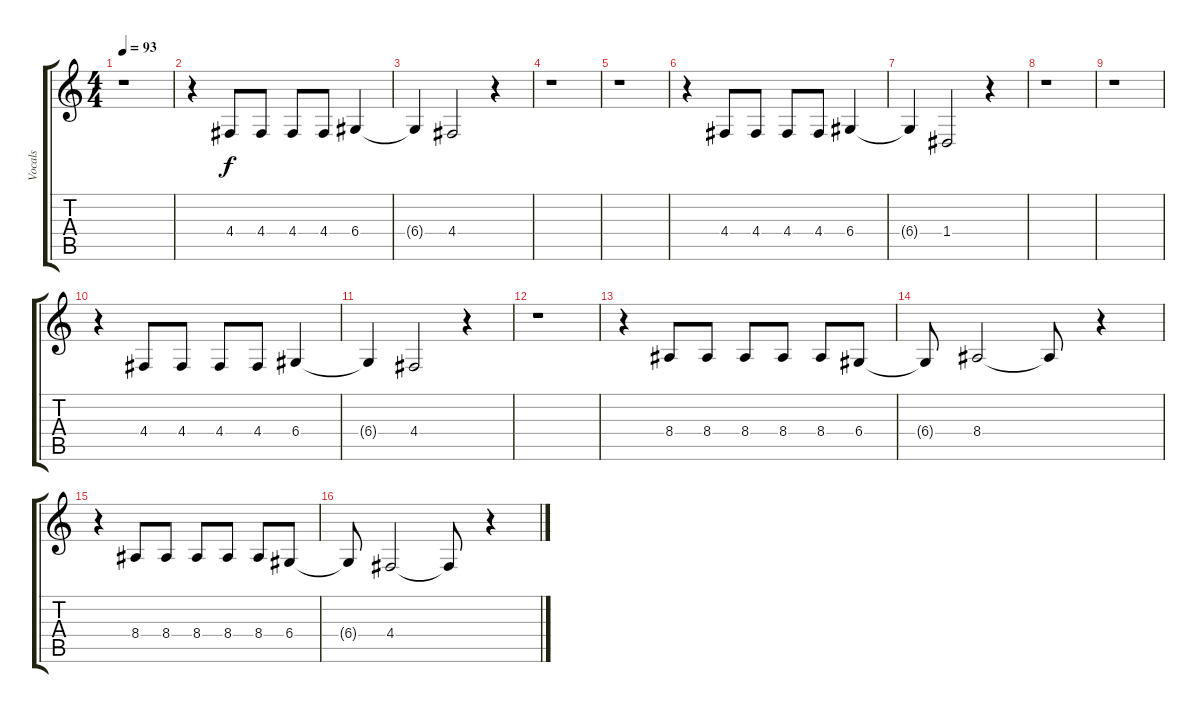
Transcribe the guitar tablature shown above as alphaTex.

\track ("Vocals" "Vocals") {instrument acousticgrandpiano}
\staff {score tabs}
\tuning (E4 B3 G3 D3 A2 E2) {hide}
\ts (4 4)
\tempo 93
\clef g2
\ks c
r.1{dy f} |
r.4 4.4.8 4.4.8 4.4.8 4.4.8 6.4.4 |
6.4{t}.4 4.4.2 r.4 |
r.1 |
r.1 |
r.4 4.4.8 4.4.8 4.4.8 4.4.8 6.4.4 |
6.4{t}.4 1.4.2 r.4 |
r.1 |
r.1 |
r.4 4.4.8 4.4.8 4.4.8 4.4.8 6.4.4 |
6.4{t}.4 4.4.2 r.4 |
r.1 |
r.4 8.4.8 8.4.8 8.4.8 8.4.8 8.4.8 6.4.8 |
6.4{t}.8 8.4.2 8.4{t}.8 r.4 |
r.4 8.4.8 8.4.8 8.4.8 8.4.8 8.4.8 6.4.8 |
6.4{t}.8 4.4.2 4.4{t}.8 r.4
